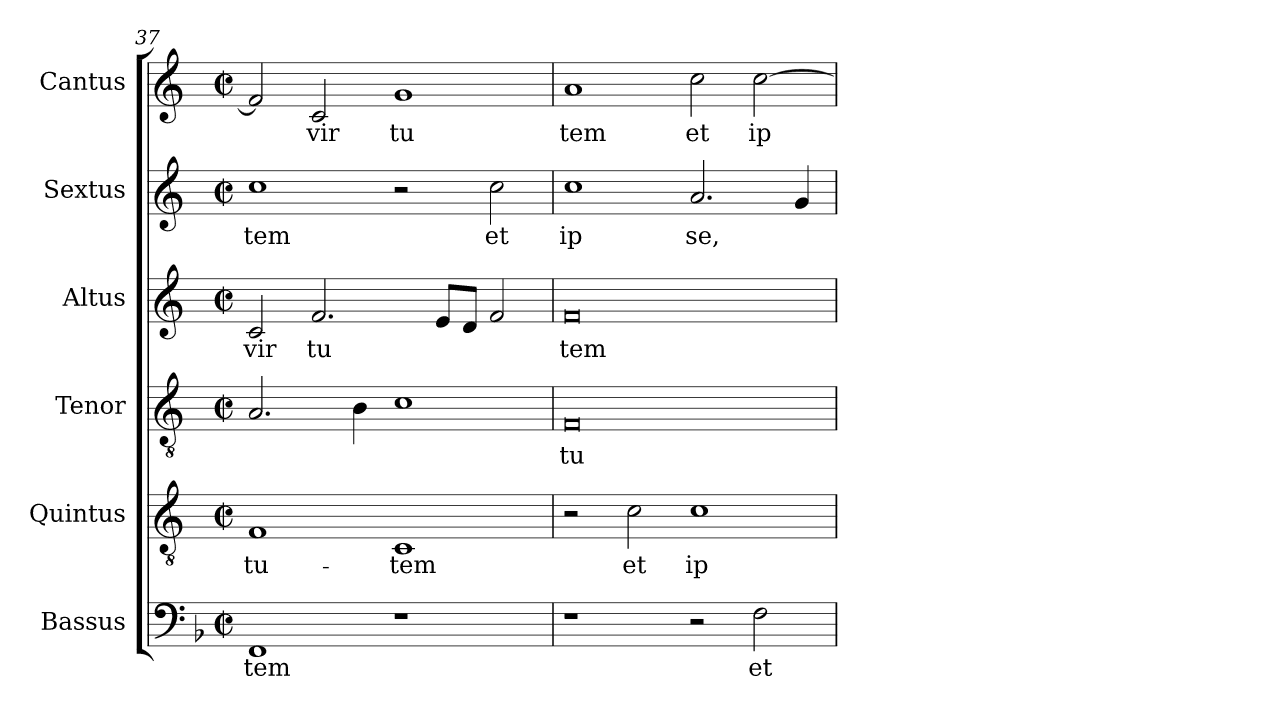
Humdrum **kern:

**kern	**text	**kern	**text	**kern	**text	**kern	**text	**kern	**text	**kern	**text
*part6	*part6	*part5	*part5	*part4	*part4	*part3	*part3	*part2	*part2	*part1	*part1
*staff6	*staff6	*staff5	*staff5	*staff4	*staff4	*staff3	*staff3	*staff2	*staff2	*staff1	*staff1
*I"Bassus	*	*I"Quintus	*	*I"Tenor	*	*I"Altus	*	*I"Sextus	*	*I"Cantus	*
*clefF4	*	*clefGv2	*	*clefGv2	*	*clefG2	*	*clefG2	*	*clefG2	*
*k[b-]	*	*	*	*	*	*	*	*	*	*	*
*F:	*	*	*	*	*	*	*	*	*	*	*
*M2/2	*	*M2/2	*	*M2/2	*	*M2/2	*	*M2/2	*	*M2/2	*
*met(c|)	*	*met(c|)	*	*met(c|)	*	*met(c|)	*	*met(c|)	*	*met(c|)	*
=37	=37	=37	=37	=37	=37	=37	=37	=37	=37	=37	=37
!	!LO:LY:b:cj	!	!LO:LY:b:cj	!	!	!	!LO:LY:b:cj	!	!LO:LY:b:cj	!	!
1FF	tem	1F	-tu-	2.A/	.	2c/	vir	1cc	tem	2f/]	.
!	!	!	!	!	!	!	!LO:LY:b:cj	!	!	!	!LO:LY:b:cj
.	.	.	.	.	.	2.f/	tu	.	.	2c/	vir
.	.	.	.	4B\	.	.	.	.	.	.	.
!	!	!	!LO:LY:b:cj	!	!	!	!	!	!	!	!LO:LY:b:cj
1r	.	1C	-tem	1c	.	.	.	2r	.	1g	tu
.	.	.	.	.	.	8e/L	.	.	.	.	.
.	.	.	.	.	.	8d/J	.	.	.	.	.
!	!	!	!	!	!	!	!	!	!LO:LY:b:cj	!	!
.	.	.	.	.	.	2f/	.	2cc\	et	.	.
=38	=38	=38	=38	=38	=38	=38	=38	=38	=38	=38	=38
!	!	!	!	!	!LO:LY:b:cj	!	!LO:LY:b:cj	!	!LO:LY:b:cj	!	!LO:LY:b:cj
1r	.	2r	.	0F	-tu-	0f	tem	1cc	ip	1a	tem
!	!	!	!LO:LY:b:cj	!	!	!	!	!	!	!	!
.	.	2c\	et	.	.	.	.	.	.	.	.
!	!	!	!LO:LY:b:cj	!	!	!	!	!	!LO:LY:b:cj	!	!LO:LY:b:cj
2r	.	1c	ip-	.	.	.	.	2.a/	se,	2cc\	et
!	!LO:LY:b:cj	!	!	!	!	!	!	!	!	!	!LO:LY:b:cj
2F\	et	.	.	.	.	.	.	.	.	[>2cc\	ip
.	.	.	.	.	.	.	.	4g/	.	.	.
=	=	=	=	=	=	=	=	=	=	=	=
*-	*-	*-	*-	*-	*-	*-	*-	*-	*-	*-	*-
